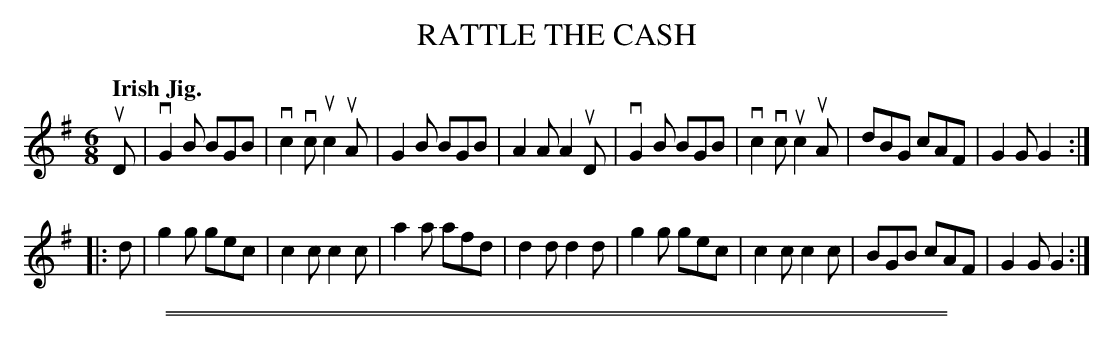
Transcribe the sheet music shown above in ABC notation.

X:1
T: RATTLE THE CASH
Q: "Irish Jig."
M: 6/8
L: 1/8
K: G
uD |\
vG2B BGB | vc2vc uc2uA | G2B BGB | A2A A2uD |\
vG2B BGB | vc2vc uc2uA | dBG cAF | G2G G2 :|
|: d |\
g2g gec | c2c c2c | a2a afd | d2d d2d |\
g2g gec | c2c c2c | BGB cAF | G2G G2 :|
